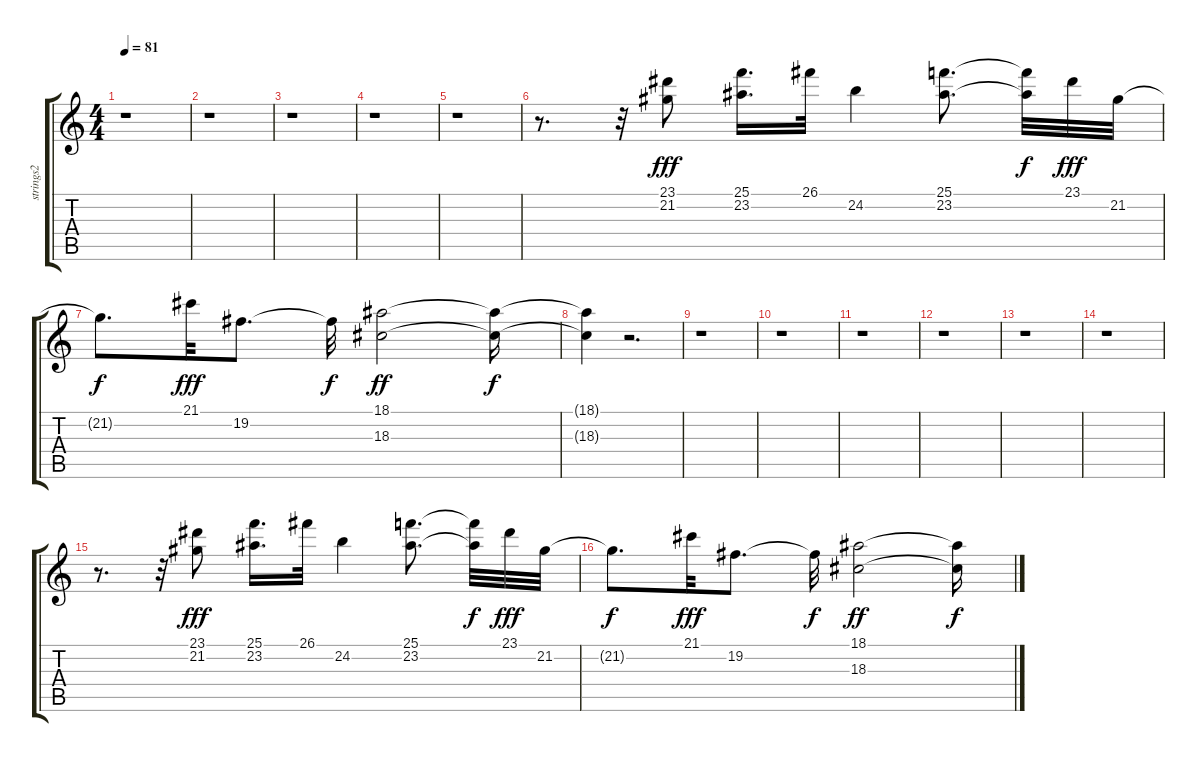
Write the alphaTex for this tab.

\track ("strings2" "strings2") {instrument stringensemble2}
\staff {score tabs}
\tuning (E4 B3 G3 D3 A2 E2) {hide}
\ts (4 4)
\tempo 81
\clef g2
\ks c
r.1{dy f} |
r.1 |
r.1 |
r.1 |
r.1 |
r.8{d} r.32 (23.1 21.2).8{dy fff} (25.1 23.2).16{d} 26.1.32 24.2.4 (25.1 23.2).8{d} (25.1{t} 23.2{t}).32{dy f} 23.1.32{dy fff} 21.2.32 |
21.2{t}.8{d dy f} 21.1.32{dy fff} 19.2.8{d} 19.2{t}.32{dy f} (18.1 18.3).2{dy ff} (18.1{t} 18.3{t}).16{dy f} |
(18.1{t} 18.3{t}).4 r.2{d} |
r.1 |
r.1 |
r.1 |
r.1 |
r.1 |
r.1 |
r.8{d} r.32 (23.1 21.2).8{dy fff} (25.1 23.2).16{d} 26.1.32 24.2.4 (25.1 23.2).8{d} (25.1{t} 23.2{t}).32{dy f} 23.1.32{dy fff} 21.2.32 |
21.2{t}.8{d dy f} 21.1.32{dy fff} 19.2.8{d} 19.2{t}.32{dy f} (18.1 18.3).2{dy ff} (18.1{t} 18.3{t}).16{dy f}
